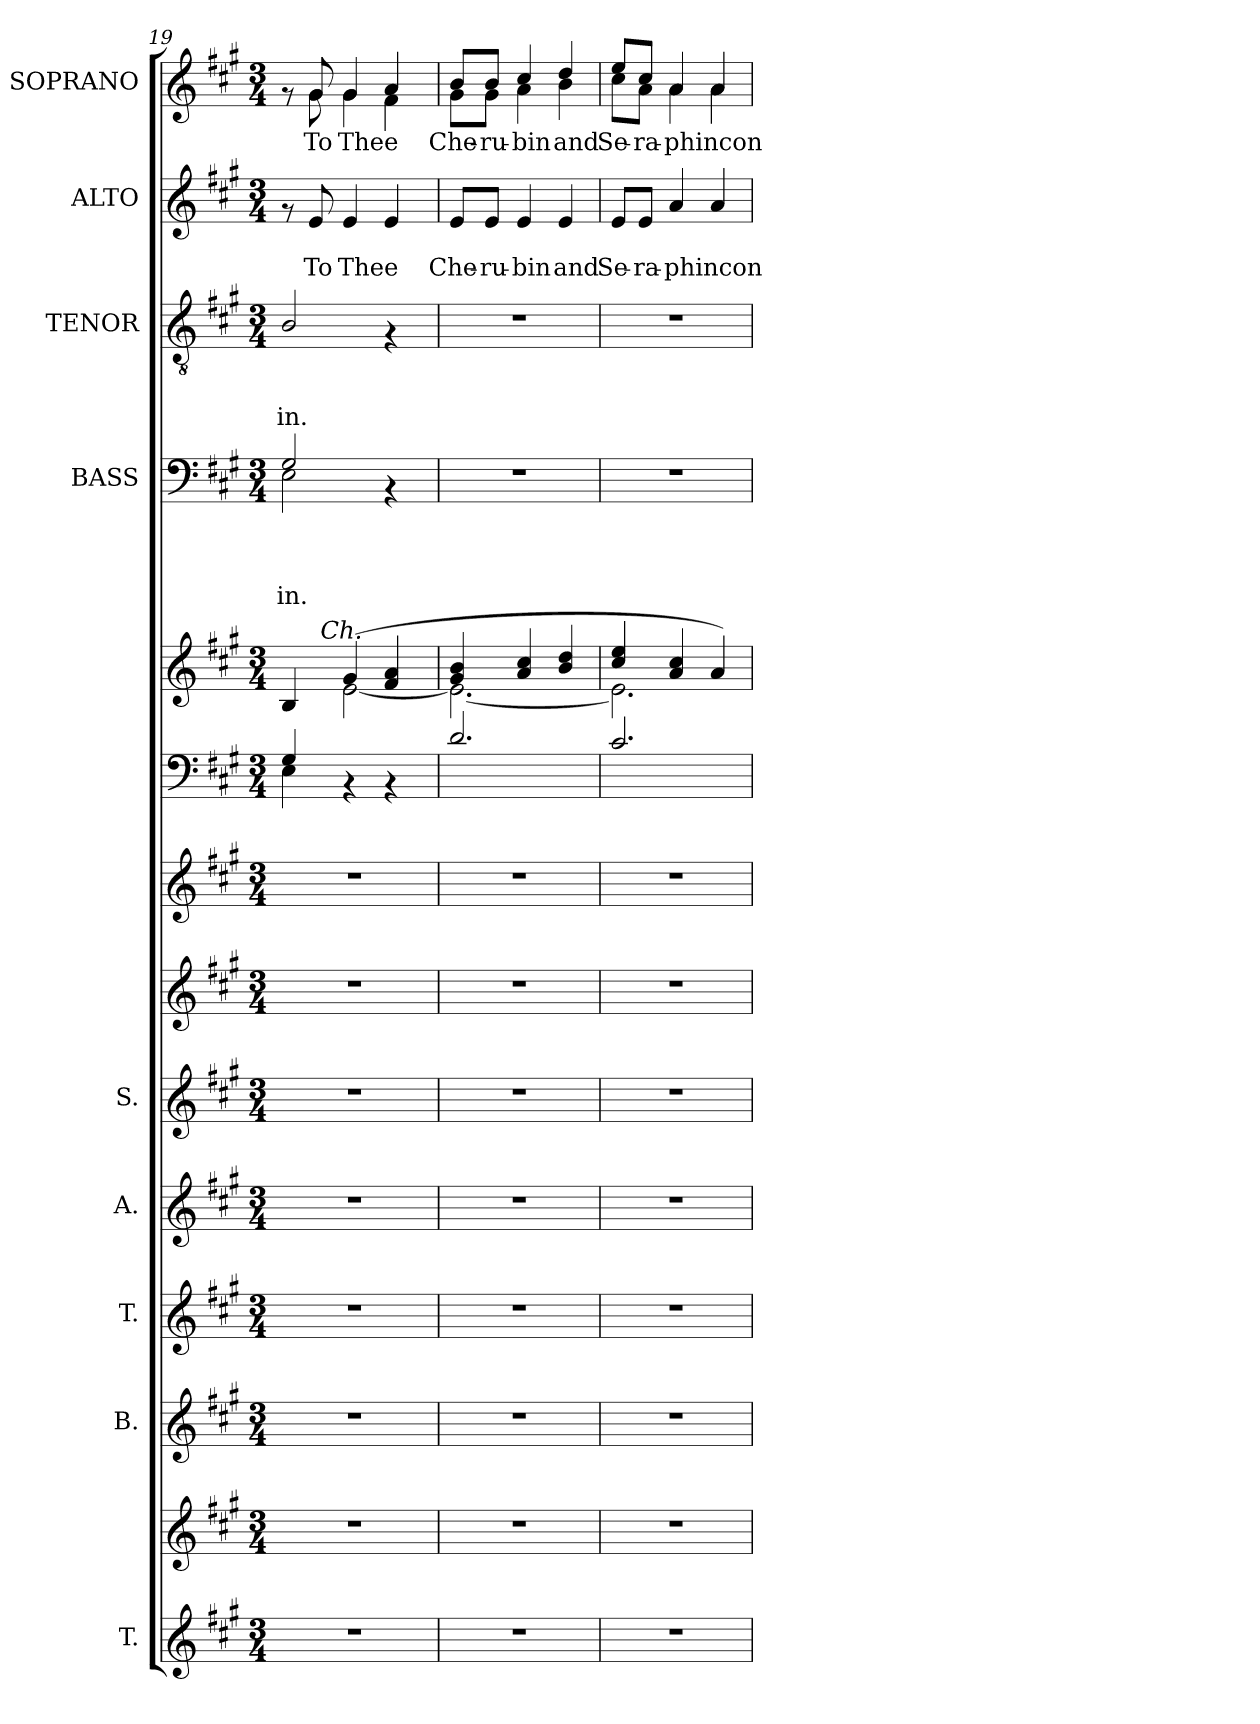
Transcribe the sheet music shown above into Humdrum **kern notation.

**kern	**kern	**kern	**kern	**kern	**kern	**kern	**kern	**kern	**kern	**kern	**text	**text	**text	**text	**kern	**text	**text	**text	**kern	**text	**text	**kern	**text
*part13	*part13	*part12	*part11	*part10	*part9	*part8	*part7	*part6	*part5	*part4	*part4	*part4	*part4	*part4	*part3	*part3	*part3	*part3	*part2	*part2	*part2	*part1	*part1
*staff14	*staff13	*staff12	*staff11	*staff10	*staff9	*staff8	*staff7	*staff6	*staff5	*staff4	*staff4	*staff4	*staff4	*staff4	*staff3	*staff3	*staff3	*staff3	*staff2	*staff2	*staff2	*staff1	*staff1
*I"T.	*	*I"B.	*I"T.	*I"A.	*I"S.	*	*	*	*	*I"BASS	*	*	*	*	*I"TENOR	*	*	*	*I"ALTO	*	*	*I"SOPRANO	*
*	*	*	*	*	*	*	*	*	*	*I'B.	*	*	*	*	*I'T.	*	*	*	*I'A.	*	*	*I'S.	*
!!LO:LB:g=z
*clefG2	*clefG2	*clefG2	*clefG2	*clefG2	*clefG2	*clefG2	*clefG2	*clefF4	*clefG2	*clefF4	*	*	*	*	*clefGv2	*	*	*	*clefG2	*	*	*clefG2	*
*k[f#c#g#]	*k[f#c#g#]	*k[f#c#g#]	*k[f#c#g#]	*k[f#c#g#]	*k[f#c#g#]	*k[f#c#g#]	*k[f#c#g#]	*k[f#c#g#]	*k[f#c#g#]	*k[f#c#g#]	*	*	*	*	*k[f#c#g#]	*	*	*	*k[f#c#g#]	*	*	*k[f#c#g#]	*
*A:	*A:	*A:	*A:	*A:	*A:	*A:	*A:	*A:	*A:	*A:	*	*	*	*	*A:	*	*	*	*A:	*	*	*A:	*
*M3/4	*M3/4	*M3/4	*M3/4	*M3/4	*M3/4	*M3/4	*M3/4	*M3/4	*M3/4	*M3/4	*	*	*	*	*M3/4	*	*	*	*M3/4	*	*	*M3/4	*
=19	=19	=19	=19	=19	=19	=19	=19	=19	=19	=19	=19	=19	=19	=19	=19	=19	=19	=19	=19	=19	=19	=19	=19
*	*	*	*	*	*	*	*	*^	*^	*^	*	*	*	*	*	*	*	*	*	*	*	*	*
!	!	!	!	!	!	!	!	!	!	!	!	!	!	!	!	!	!LO:LY:b	!	!	!	!LO:LY:b	!	!	!	!	!
*	*	*	*	*	*	*	*	*	*	*	*^	*	*	*	*	*	*	*	*	*	*	*	*	*	*^	*
2.r	2.r	2.r	2.r	2.r	2.r	2.r	2.r	4G#/	4E\	4B/	4ryy	8ryy	2G#/	2E\	.	.	.	-in.	2B/	.	.	-in.	8rf	.	.	8rf	8ryy	.
!	!	!	!	!	!	!	!	!	!	!	!	!	!	!	!	!	!	!	!	!	!	!	!	!	!LO:LY:b	!	!	!LO:LY:b
.	.	.	.	.	.	.	.	.	.	.	.	32ryy	.	.	.	.	.	.	.	.	.	.	8e/	.	To	8g#/	8g#\	To
!	!	!	!	!	!	!	!	!	!	!	!	!LO:TX:a:i:t=Ch.	!	!	!	!	!	!	!	!	!	!	!	!	!	!	!	!
.	.	.	.	.	.	.	.	.	.	.	.	2ryy	.	.	.	.	.	.	.	.	.	.	.	.	.	.	.	.
!	!	!	!	!	!	!	!	!	!	!	!	!	!	!	!	!	!	!	!	!	!	!	!	!	!LO:LY:b	!	!	!LO:LY:b
.	.	.	.	.	.	.	.	4rAA	2ryy	(>4g#/	[<2e\	.	.	.	.	.	.	.	.	.	.	.	4e/	.	Thee	4g#/	4g#\	Thee
.	.	.	.	.	.	.	.	4rAA	.	4f#/ 4a/	.	.	4rAA	4ryy	.	.	.	.	4rF	.	.	.	4e/	.	.	4a/	4f#\	.
.	.	.	.	.	.	.	.	.	.	.	.	16.ryy	.	.	.	.	.	.	.	.	.	.	.	.	.	.	.	.
=20	=20	=20	=20	=20	=20	=20	=20	=20	=20	=20	=20	=20	=20	=20	=20	=20	=20	=20	=20	=20	=20	=20	=20	=20	=20	=20	=20	=20
!	!	!	!	!	!	!	!	!	!	!	!	!	!	!	!	!	!	!	!	!	!	!	!	!	!LO:LY:b	!	!	!LO:LY:b
*	*	*	*	*	*	*	*	*v	*v	*	*	*	*v	*v	*	*	*	*	*	*	*	*	*	*	*	*	*	*
*	*	*	*	*	*	*	*	*	*	*v	*v	*	*	*	*	*	*	*	*	*	*	*	*	*	*	*
2.r	2.r	2.r	2.r	2.r	2.r	2.r	2.r	2.d/	4g#/ 4b/	2.e\_	2.r	.	.	.	.	2.r	.	.	.	8e/L	.	Che-	8b/L	8g#\L	Che-
!	!	!	!	!	!	!	!	!	!	!	!	!	!	!	!	!	!	!	!	!	!	!LO:LY:b	!	!	!LO:LY:b
.	.	.	.	.	.	.	.	.	.	.	.	.	.	.	.	.	.	.	.	8e/J	.	-ru-	8b/J	8g#\J	-ru-
!	!	!	!	!	!	!	!	!	!	!	!	!	!	!	!	!	!	!	!	!	!	!LO:LY:b	!	!	!LO:LY:b
.	.	.	.	.	.	.	.	.	4a/ 4cc#/	.	.	.	.	.	.	.	.	.	.	4e/	.	-bin	4cc#/	4a\	-bin
!	!	!	!	!	!	!	!	!	!	!	!	!	!	!	!	!	!	!	!	!	!	!LO:LY:b	!	!	!LO:LY:b
.	.	.	.	.	.	.	.	.	4b/ 4dd/	.	.	.	.	.	.	.	.	.	.	4e/	.	and	4dd/	4b\	and
=21	=21	=21	=21	=21	=21	=21	=21	=21	=21	=21	=21	=21	=21	=21	=21	=21	=21	=21	=21	=21	=21	=21	=21	=21	=21
!	!	!	!	!	!	!	!	!	!	!	!	!	!	!	!	!	!	!	!	!	!	!LO:LY:b	!	!	!LO:LY:b
2.r	2.r	2.r	2.r	2.r	2.r	2.r	2.r	2.c#/	4cc#/ 4ee/	2.e\]	2.r	.	.	.	.	2.r	.	.	.	8e/L	.	Se-	8ee/L	8cc#\L	Se-
!	!	!	!	!	!	!	!	!	!	!	!	!	!	!	!	!	!	!	!	!	!	!LO:LY:b	!	!	!LO:LY:b
.	.	.	.	.	.	.	.	.	.	.	.	.	.	.	.	.	.	.	.	8e/J	.	-ra-	8cc#/J	8a\J	-ra-
!	!	!	!	!	!	!	!	!	!	!	!	!	!	!	!	!	!	!	!	!	!	!LO:LY:b	!	!	!LO:LY:b
.	.	.	.	.	.	.	.	.	4a/ 4cc#/	.	.	.	.	.	.	.	.	.	.	4a/	.	-phincon-	4a/	4a\	-phincon-
.	.	.	.	.	.	.	.	.	4a/)	.	.	.	.	.	.	.	.	.	.	4a/	.	.	4a/	4a\	.
*	*	*	*	*	*	*	*	*	*v	*v	*	*	*	*	*	*	*	*	*	*	*	*	*v	*v	*
=	=	=	=	=	=	=	=	=	=	=	=	=	=	=	=	=	=	=	=	=	=	=	=
*-	*-	*-	*-	*-	*-	*-	*-	*-	*-	*-	*-	*-	*-	*-	*-	*-	*-	*-	*-	*-	*-	*-	*-
